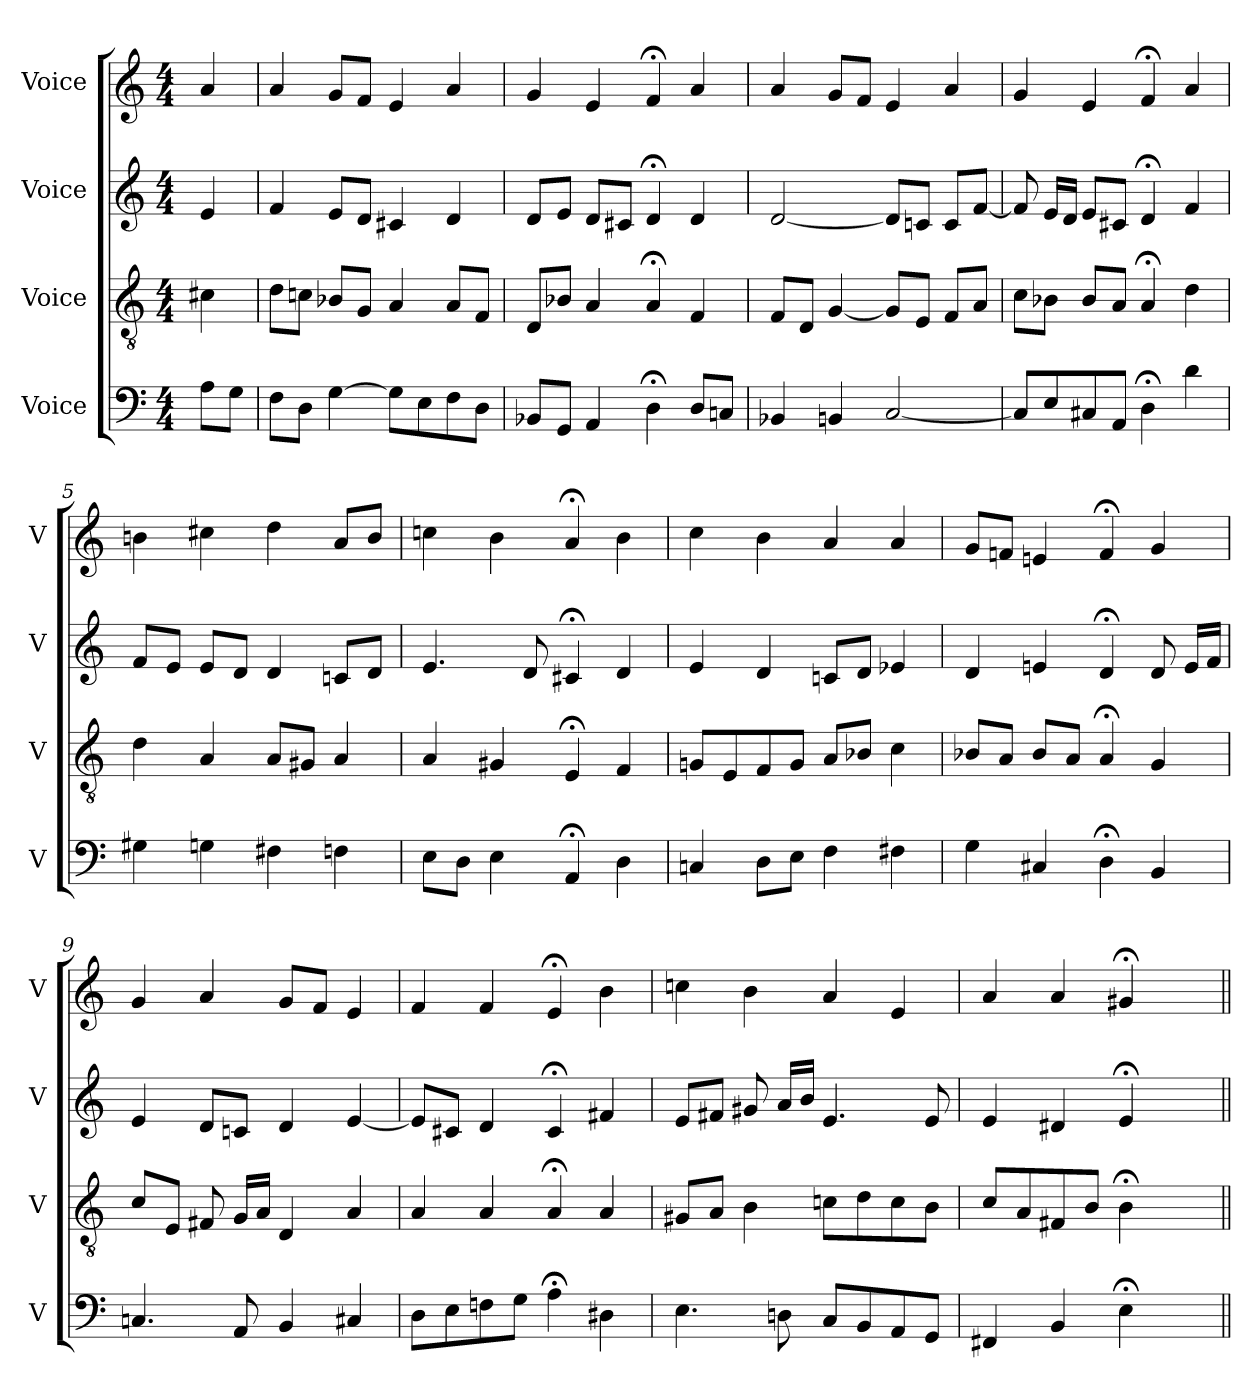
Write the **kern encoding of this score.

**kern	**kern	**kern	**kern
*part4	*part3	*part2	*part1
*staff4	*staff3	*staff2	*staff1
*I"Voice	*I"Voice	*I"Voice	*I"Voice
*I'V	*I'V	*I'V	*I'V
*clefF4	*clefGv2	*clefG2	*clefG2
*k[]	*k[]	*k[]	*k[]
*M4/4	*M4/4	*M4/4	*M4/4
*MM100	*MM100	*MM100	*MM100
=	=	=	=
8A\L	4c#X\	4e/	4a/
8G\J	.	.	.
=1	=1	=1	=1
8F\L	8d\L	4f/	4a/
8D\J	8cn\J	.	.
[4G\	8B-X/L	8e/L	8g/L
.	8G/J	8d/J	8f/J
8G\L]	4A/	4c#X/	4e/
8E\	.	.	.
8F\	8A/L	4d/	4a/
8D\J	8F/J	.	.
=2	=2	=2	=2
8BB-X/L	8D/L	8d/L	4g/
8GG/J	8B-X/J	8e/J	.
4AA/	4A/	8d/L	4e/
.	.	8c#X/J	.
4D;\	4A;/	4d;/	4f;/
8D/L	4F/	4d/	4a/
8Cn/J	.	.	.
=3	=3	=3	=3
4BB-X/	8F/L	[2d/	4a/
.	8D/J	.	.
4BBn/	[4G/	.	8g/L
.	.	.	8f/J
[2C/	8G/L]	8d/L]	4e/
.	8E/J	8cn/J	.
.	8F/L	8c/L	4a/
.	8A/J	[8f/J	.
!!LO:LB:g=z
=4	=4	=4	=4
8C/L]	8c\L	8f/]	4g/
8E/	8B-X\J	16e/LL	.
.	.	16d/JJ	.
8C#X/	8B-/L	8e/L	4e/
8AA/J	8A/J	8c#X/J	.
4D;\	4A;/	4d;/	4f;/
4d\	4d\	4f/	4a/
=5	=5	=5	=5
4G#X\	4d\	8f/L	4bn\
.	.	8e/J	.
4Gn\	4A/	8e/L	4cc#X\
.	.	8d/J	.
4F#X\	8A/L	4d/	4dd\
.	8G#X/J	.	.
4Fn\	4A/	8cn/L	8a/L
.	.	8d/J	8b/J
=6	=6	=6	=6
8E\L	4A/	4.e/	4ccn\
8D\J	.	.	.
4E\	4G#X/	.	4b\
.	.	8d/	.
4AA;/	4E;/	4c#X;/	4a;/
4D\	4F/	4d/	4b\
=7	=7	=7	=7
4Cn/	8Gn/L	4e/	4cc\
.	8E/	.	.
8D\L	8F/	4d/	4b\
8E\J	8G/J	.	.
4F\	8A/L	8cn/L	4a/
.	8B-X/J	8d/J	.
4F#X\	4c\	4e-X/	4a/
!!LO:LB:g=z
=8	=8	=8	=8
4G\	8B-X/L	4d/	8g/L
.	8A/J	.	8fn/J
4C#X/	8B-/L	4en/	4en/
.	8A/J	.	.
4D;\	4A;/	4d;/	4f;/
4BB/	4G/	8d/	4g/
.	.	16e/LL	.
.	.	16f/JJ	.
=9	=9	=9	=9
4.Cn/	8c/L	4e/	4g/
.	8E/J	.	.
.	8F#X/	8d/L	4a/
8AA/	16G/LL	8cn/J	.
.	16A/JJ	.	.
4BB/	4D/	4d/	8g/L
.	.	.	8f/J
4C#X/	4A/	[4e/	4e/
=10	=10	=10	=10
8D\L	4A/	8e/L]	4f/
8E\	.	8c#X/J	.
8Fn\	4A/	4d/	4f/
8G\J	.	.	.
4A;\	4A;/	4c#;/	4e;/
4D#X\	4A/	4f#X/	4b\
=11	=11	=11	=11
4.E\	8G#X/L	8e/L	4ccn\
.	8A/J	8f#X/J	.
.	4B\	8g#X/	4b\
8Dn\	.	16a/LL	.
.	.	16b/JJ	.
8C/L	8cn\L	4.e/	4a/
8BB/	8d\	.	.
8AA/	8c\	.	4e/
8GG/J	8B\J	8e/	.
!!LO:PB:g=z
=12	=12	=12	=12
4FF#X/	8c/L	4e/	4a/
.	8A/	.	.
4BB/	8F#X/	4d#X/	4a/
.	8B/J	.	.
4E;\	4B;\	4e;/	4g#X;/
4ryy	4ryy	4ryy	4ryy
=||	=||	=||	=||
*-	*-	*-	*-
